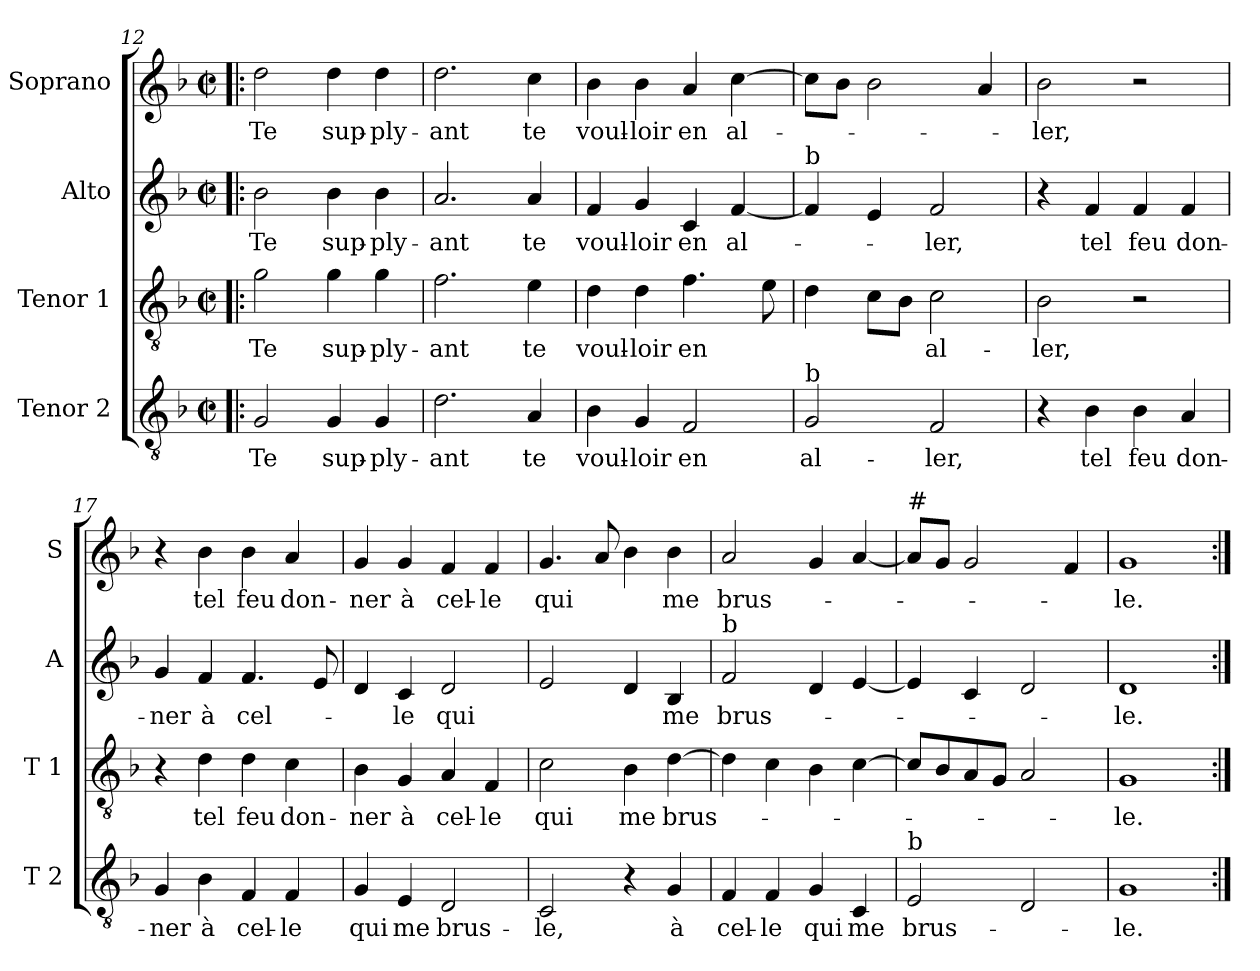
**kern	**text	**kern	**text	**kern	**text	**kern	**text
*part4	*part4	*part3	*part3	*part2	*part2	*part1	*part1
*staff4	*staff4	*staff3	*staff3	*staff2	*staff2	*staff1	*staff1
*I"Tenor 2	*	*I"Tenor 1	*	*I"Alto	*	*I"Soprano	*
*I'T 2	*	*I'T 1	*	*I'A	*	*I'S	*
!!LO:PB:g=z
*clefGv2	*	*clefGv2	*	*clefG2	*	*clefG2	*
*k[b-]	*	*k[b-]	*	*k[b-]	*	*k[b-]	*
*F:	*	*F:	*	*F:	*	*F:	*
*M2/2	*	*M2/2	*	*M2/2	*	*M2/2	*
*met(c|)	*	*met(c|)	*	*met(c|)	*	*met(c|)	*
=12!|:	=12!|:	=12!|:	=12!|:	=12!|:	=12!|:	=12!|:	=12!|:
!	!LO:LY:b	!	!LO:LY:b	!	!LO:LY:b	!	!LO:LY:b
2G/	Te	2g\	Te	2b-\	Te	2dd\	Te
!	!LO:LY:b	!	!LO:LY:b	!	!LO:LY:b	!	!LO:LY:b
4G/	sup-	4g\	sup-	4b-\	sup-	4dd\	sup-
!	!LO:LY:b	!	!LO:LY:b	!	!LO:LY:b	!	!LO:LY:b
4G/	-ply-	4g\	-ply-	4b-\	-ply-	4dd\	-ply-
=13	=13	=13	=13	=13	=13	=13	=13
!	!LO:LY:b	!	!LO:LY:b	!	!LO:LY:b	!	!LO:LY:b
2.d\	-ant	2.f\	-ant	2.a/	-ant	2.dd\	-ant
!	!LO:LY:b	!	!LO:LY:b	!	!LO:LY:b	!	!LO:LY:b
4A/	te	4e\	te	4a/	te	4cc\	te
=14	=14	=14	=14	=14	=14	=14	=14
!	!LO:LY:b	!	!LO:LY:b	!	!LO:LY:b	!	!LO:LY:b
4B-\	voul-	4d\	voul-	4f/	voul-	4b-\	voul-
!	!LO:LY:b	!	!LO:LY:b	!	!LO:LY:b	!	!LO:LY:b
4G/	-loir	4d\	-loir	4g/	-loir	4b-\	-loir
!	!LO:LY:b	!	!LO:LY:b	!	!LO:LY:b	!	!LO:LY:b
2F/	en	4.f\	en	4c/	en	4a/	en
!	!	!	!	!	!LO:LY:b	!	!LO:LY:b
.	.	.	.	[4f/	al-	[4cc\	al-
.	.	8e\	.	.	.	.	.
=15	=15	=15	=15	=15	=15	=15	=15
!	!	!	!	!LO:TX:a:t=b	!	!	!
!LO:TX:a:t=b	!	!	!	!	!	!	!
!	!LO:LY:b	!	!	!	!	!	!
2G/	al-	4d\	.	4f/]	.	8cc\L]	.
.	.	.	.	.	.	8b-\J	.
.	.	8c\L	.	4e/	.	2b-\	.
.	.	8B-\J	.	.	.	.	.
!	!LO:LY:b	!	!LO:LY:b	!	!LO:LY:b	!	!
2F/	-ler,	2c\	al-	2f/	-ler,	.	.
.	.	.	.	.	.	4a/	.
=16	=16	=16	=16	=16	=16	=16	=16
!	!	!	!LO:LY:b	!	!	!	!LO:LY:b
4r	.	2B-\	-ler,	4r	.	2b-\	-ler,
!	!LO:LY:b	!	!	!	!LO:LY:b	!	!
4B-\	tel	.	.	4f/	tel	.	.
!	!LO:LY:b	!	!	!	!LO:LY:b	!	!
4B-\	feu	2r	.	4f/	feu	2r	.
!	!LO:LY:b	!	!	!	!LO:LY:b	!	!
4A/	don-	.	.	4f/	don-	.	.
!!LO:LB:g=z
=17	=17	=17	=17	=17	=17	=17	=17
!	!LO:LY:b	!	!	!	!LO:LY:b	!	!
4G/	-ner	4r	.	4g/	-ner	4r	.
!	!LO:LY:b	!	!LO:LY:b	!	!LO:LY:b	!	!LO:LY:b
4B-\	à	4d\	tel	4f/	à	4b-\	tel
!	!LO:LY:b	!	!LO:LY:b	!	!LO:LY:b	!	!LO:LY:b
4F/	cel-	4d\	feu	4.f/	cel-	4b-\	feu
!	!LO:LY:b	!	!LO:LY:b	!	!	!	!LO:LY:b
4F/	-le	4c\	don-	.	.	4a/	don-
.	.	.	.	8e/	.	.	.
=18	=18	=18	=18	=18	=18	=18	=18
!	!LO:LY:b	!	!LO:LY:b	!	!	!	!LO:LY:b
4G/	qui	4B-\	-ner	4d/	.	4g/	-ner
!	!LO:LY:b	!	!LO:LY:b	!	!LO:LY:b	!	!LO:LY:b
4E/	me	4G/	à	4c/	-le	4g/	à
!	!LO:LY:b	!	!LO:LY:b	!	!LO:LY:b	!	!LO:LY:b
2D/	brus-	4A/	cel-	2d/	qui	4f/	cel-
!	!	!	!LO:LY:b	!	!	!	!LO:LY:b
.	.	4F/	-le	.	.	4f/	-le
=19	=19	=19	=19	=19	=19	=19	=19
!	!LO:LY:b	!	!LO:LY:b	!	!	!	!LO:LY:b
2C/	-le,	2c\	qui	2e/	.	4.g/	qui
.	.	.	.	.	.	8a/	.
!	!	!	!LO:LY:b	!	!	!	!
4r	.	4B-\	me	4d/	.	4b-\	.
!	!LO:LY:b	!	!LO:LY:b	!	!LO:LY:b	!	!LO:LY:b
4G/	à	[4d\	brus-	4B-/	me	4b-\	me
=20	=20	=20	=20	=20	=20	=20	=20
!	!	!	!	!LO:TX:a:t=b	!	!	!
!	!LO:LY:b	!	!	!	!LO:LY:b	!	!LO:LY:b
4F/	cel-	4d\]	.	2f/	brus-	2a/	brus-
!	!LO:LY:b	!	!	!	!	!	!
4F/	-le	4c\	.	.	.	.	.
!	!LO:LY:b	!	!	!	!	!	!
4G/	qui	4B-\	.	4d/	.	4g/	.
!	!LO:LY:b	!	!	!	!	!	!
4C/	me	[4c\	.	[4e/	.	[4a/	.
=21	=21	=21	=21	=21	=21	=21	=21
!	!	!	!	!	!	!LO:TX:a:t=#	!
!LO:TX:a:t=b	!	!	!	!	!	!	!
!	!LO:LY:b	!	!	!	!	!	!
2E/	brus-	8c/L]	.	4e/]	.	8a/L]	.
.	.	8B-/	.	.	.	8g/J	.
.	.	8A/	.	4c/	.	2g/	.
.	.	8G/J	.	.	.	.	.
2D/	.	2A/	.	2d/	.	.	.
.	.	.	.	.	.	4f/	.
=22	=22	=22	=22	=22	=22	=22	=22
!	!LO:LY:b	!	!LO:LY:b	!	!LO:LY:b	!	!LO:LY:b
1G	-le.	1G	-le.	1d	-le.	1g	-le.
=:|!	=:|!	=:|!	=:|!	=:|!	=:|!	=:|!	=:|!
*-	*-	*-	*-	*-	*-	*-	*-
